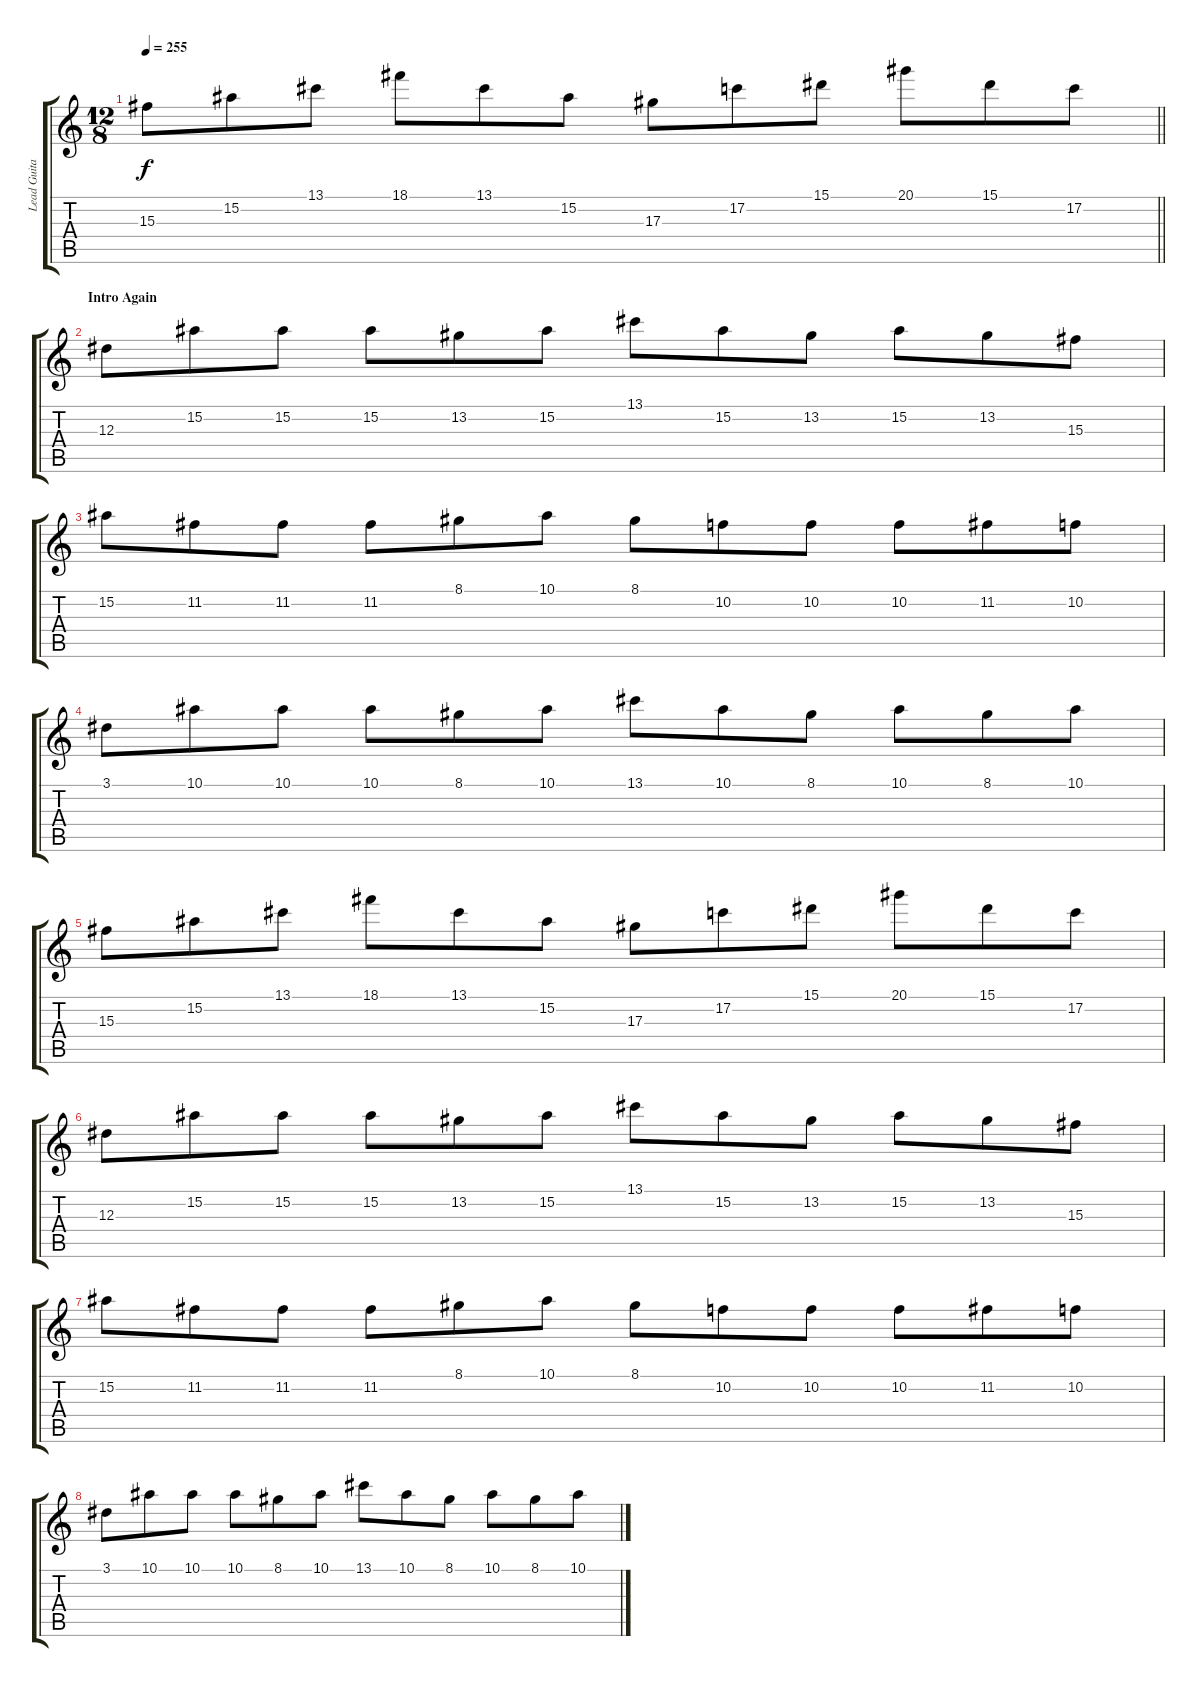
\track ("Lead Guitar" "Lead Guita") {instrument overdrivenguitar}
\staff {score tabs}
\tuning (C4 G3 Eb3 Bb2 F2 C2) {hide}
\ts (12 8)
\tempo 255
\clef g2
\barLineRight lightlight
\ks c
15.3.8{dy f} 15.2.8 13.1.8 18.1.8 13.1.8 15.2.8 17.3.8 17.2.8 15.1.8 20.1.8 15.1.8 17.2.8 |
\section ("" "Intro Again")
12.3.8 15.2.8 15.2.8 15.2.8 13.2.8 15.2.8 13.1.8 15.2.8 13.2.8 15.2.8 13.2.8 15.3.8 |
15.2.8 11.2.8 11.2.8 11.2.8 8.1.8 10.1.8 8.1.8 10.2.8 10.2.8 10.2.8 11.2.8 10.2.8 |
3.1.8 10.1.8 10.1.8 10.1.8 8.1.8 10.1.8 13.1.8 10.1.8 8.1.8 10.1.8 8.1.8 10.1.8 |
15.3.8 15.2.8 13.1.8 18.1.8 13.1.8 15.2.8 17.3.8 17.2.8 15.1.8 20.1.8 15.1.8 17.2.8 |
12.3.8 15.2.8 15.2.8 15.2.8 13.2.8 15.2.8 13.1.8 15.2.8 13.2.8 15.2.8 13.2.8 15.3.8 |
15.2.8 11.2.8 11.2.8 11.2.8 8.1.8 10.1.8 8.1.8 10.2.8 10.2.8 10.2.8 11.2.8 10.2.8 |
3.1.8 10.1.8 10.1.8 10.1.8 8.1.8 10.1.8 13.1.8 10.1.8 8.1.8 10.1.8 8.1.8 10.1.8
